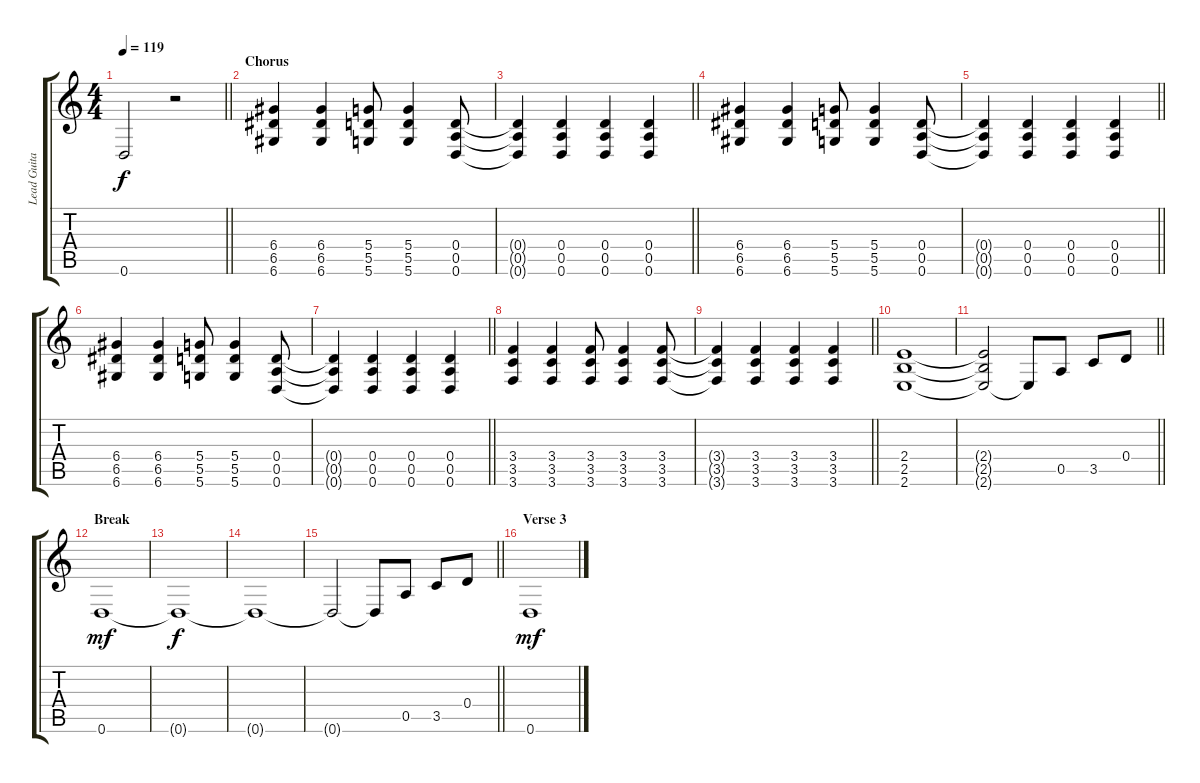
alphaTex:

\track ("Lead Guitar" "Lead Guita") {instrument overdrivenguitar}
\staff {score tabs}
\tuning (E4 B3 G3 D3 A2 D2) {hide}
\ts (4 4)
\tempo 119
\clef g2
\barLineRight lightlight
\ks c
0.6{t}.2{dy f} r.2 |
\section ("" "Chorus")
(6.4 6.5 6.6).4 (6.4 6.5 6.6).4 (5.4 5.5 5.6).8 (5.4 5.5 5.6).4 (0.4 0.5 0.6).8 |
\barLineRight lightlight
(0.4{t} 0.5{t} 0.6{t}).4 (0.4 0.5 0.6).4 (0.4 0.5 0.6).4 (0.4 0.5 0.6).4 |
(6.4 6.5 6.6).4 (6.4 6.5 6.6).4 (5.4 5.5 5.6).8 (5.4 5.5 5.6).4 (0.4 0.5 0.6).8 |
\barLineRight lightlight
(0.4{t} 0.5{t} 0.6{t}).4 (0.4 0.5 0.6).4 (0.4 0.5 0.6).4 (0.4 0.5 0.6).4 |
(6.4 6.5 6.6).4 (6.4 6.5 6.6).4 (5.4 5.5 5.6).8 (5.4 5.5 5.6).4 (0.4 0.5 0.6).8 |
\barLineRight lightlight
(0.4{t} 0.5{t} 0.6{t}).4 (0.4 0.5 0.6).4 (0.4 0.5 0.6).4 (0.4 0.5 0.6).4 |
(3.4 3.5 3.6).4 (3.4 3.5 3.6).4 (3.4 3.5 3.6).8 (3.4 3.5 3.6).4 (3.4 3.5 3.6).8 |
\barLineRight lightlight
(3.4{t} 3.5{t} 3.6{t}).4 (3.4 3.5 3.6).4 (3.4 3.5 3.6).4 (3.4 3.5 3.6).4 |
(2.4 2.5 2.6).1 |
\barLineRight lightlight
(2.4{t} 2.5{t} 2.6{t}).2 2.6{t}.8 0.5.8 3.5.8 0.4.8 |
\section ("" "Break")
0.6.1{dy mf} |
0.6{t}.1{dy f} |
0.6{t}.1 |
\barLineRight lightlight
0.6{t}.2 0.6{t}.8 0.5.8 3.5.8 0.4.8 |
\section ("" "Verse 3")
0.6.1{dy mf}
